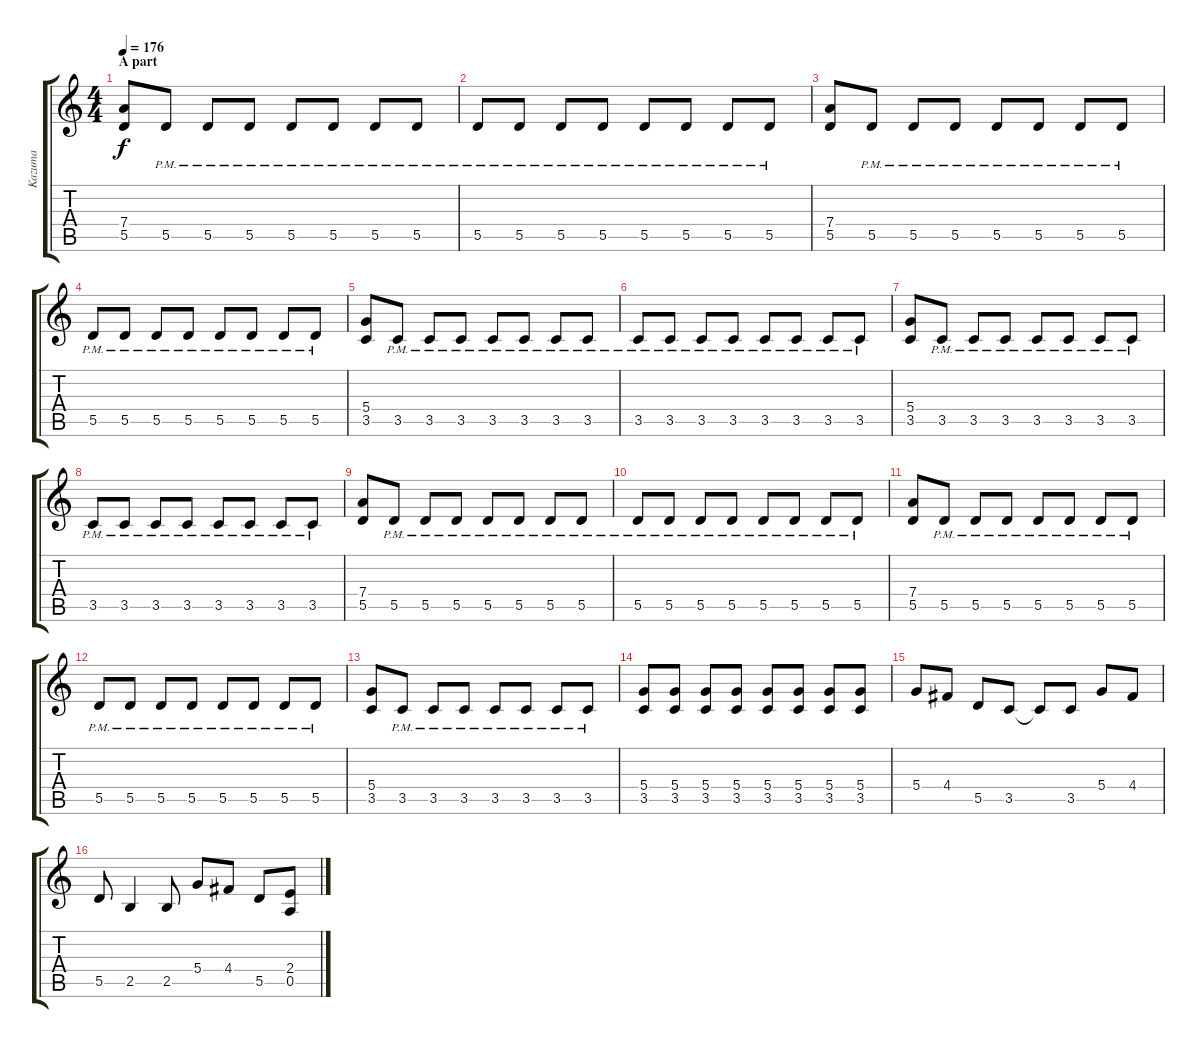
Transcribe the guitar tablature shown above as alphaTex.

\track ("Kazuma" "Kazuma") {instrument distortionguitar}
\staff {score tabs}
\tuning (E4 B3 G3 D3 A2 E2) {hide}
\ts (4 4)
\section ("" "A part")
\tempo 176
\clef g2
\ks c
(7.4 5.5).8{dy f} 5.5{pm}.8 5.5{pm}.8 5.5{pm}.8 5.5{pm}.8 5.5{pm}.8 5.5{pm}.8 5.5{pm}.8 |
5.5{pm}.8 5.5{pm}.8 5.5{pm}.8 5.5{pm}.8 5.5{pm}.8 5.5{pm}.8 5.5{pm}.8 5.5{pm}.8 |
(7.4 5.5).8 5.5{pm}.8 5.5{pm}.8 5.5{pm}.8 5.5{pm}.8 5.5{pm}.8 5.5{pm}.8 5.5{pm}.8 |
5.5{pm}.8 5.5{pm}.8 5.5{pm}.8 5.5{pm}.8 5.5{pm}.8 5.5{pm}.8 5.5{pm}.8 5.5{pm}.8 |
(5.4 3.5).8 3.5{pm}.8 3.5{pm}.8 3.5{pm}.8 3.5{pm}.8 3.5{pm}.8 3.5{pm}.8 3.5{pm}.8 |
3.5{pm}.8 3.5{pm}.8 3.5{pm}.8 3.5{pm}.8 3.5{pm}.8 3.5{pm}.8 3.5{pm}.8 3.5{pm}.8 |
(5.4 3.5).8 3.5{pm}.8 3.5{pm}.8 3.5{pm}.8 3.5{pm}.8 3.5{pm}.8 3.5{pm}.8 3.5{pm}.8 |
3.5{pm}.8 3.5{pm}.8 3.5{pm}.8 3.5{pm}.8 3.5{pm}.8 3.5{pm}.8 3.5{pm}.8 3.5{pm}.8 |
(7.4 5.5).8 5.5{pm}.8 5.5{pm}.8 5.5{pm}.8 5.5{pm}.8 5.5{pm}.8 5.5{pm}.8 5.5{pm}.8 |
5.5{pm}.8 5.5{pm}.8 5.5{pm}.8 5.5{pm}.8 5.5{pm}.8 5.5{pm}.8 5.5{pm}.8 5.5{pm}.8 |
(7.4 5.5).8 5.5{pm}.8 5.5{pm}.8 5.5{pm}.8 5.5{pm}.8 5.5{pm}.8 5.5{pm}.8 5.5{pm}.8 |
5.5{pm}.8 5.5{pm}.8 5.5{pm}.8 5.5{pm}.8 5.5{pm}.8 5.5{pm}.8 5.5{pm}.8 5.5{pm}.8 |
(5.4 3.5).8 3.5{pm}.8 3.5{pm}.8 3.5{pm}.8 3.5{pm}.8 3.5{pm}.8 3.5{pm}.8 3.5{pm}.8 |
(5.4 3.5).8 (5.4 3.5).8 (5.4 3.5).8 (5.4 3.5).8 (5.4 3.5).8 (5.4 3.5).8 (5.4 3.5).8 (5.4 3.5).8 |
5.4.8 4.4.8 5.5.8 3.5.8 3.5{t}.8 3.5.8 5.4.8 4.4.8 |
5.5.8 2.5.4 2.5.8 5.4.8 4.4.8 5.5.8 (2.4 0.5).8
